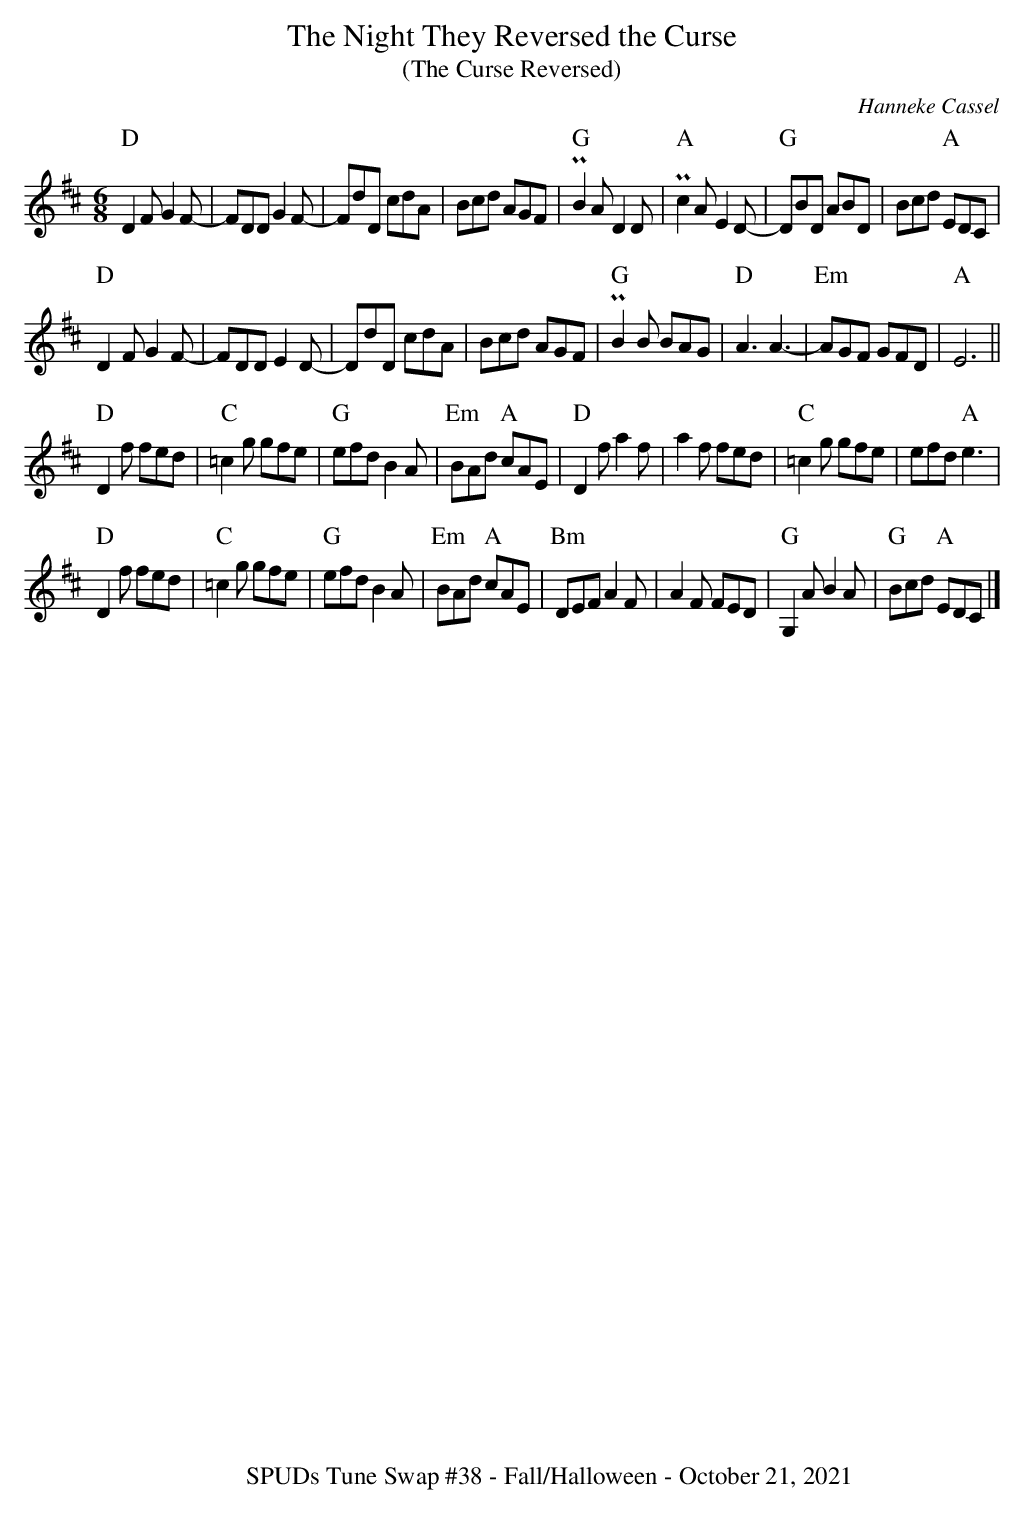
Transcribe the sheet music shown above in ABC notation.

X:1
T: Night They Reversed the Curse, The
T: (The Curse Reversed)
C: Hanneke Cassel
M: 6/8
L: 1/8
K: D
"D"D2F G2F-| FDD G2F-| FdD cdA | Bcd AGF | \
"G"PB2A D2D | "A"Pc2A E2D- | "G"DBD ABD | Bcd "A"EDC |
"D"D2F G2F-| FDD E2D-| DdD cdA | Bcd AGF | \
"G"PB2B BAG | "D"A3 A3- | "Em"AGF GFD | "A"E6 ||
"D"D2f fed | "C"=c2g gfe | "G"efd B2A | "Em"BAd "A"cAE | \
"D"D2f a2f | a2f fed | "C"=c2g gfe | efd "A"e3 |
"D"D2f fed | "C"=c2g gfe | "G"efd B2A | "Em"BAd "A"cAE | \
"Bm"DEF A2F | A2F FED | "G"G,2A B2A | "G"Bcd "A"EDC |]
